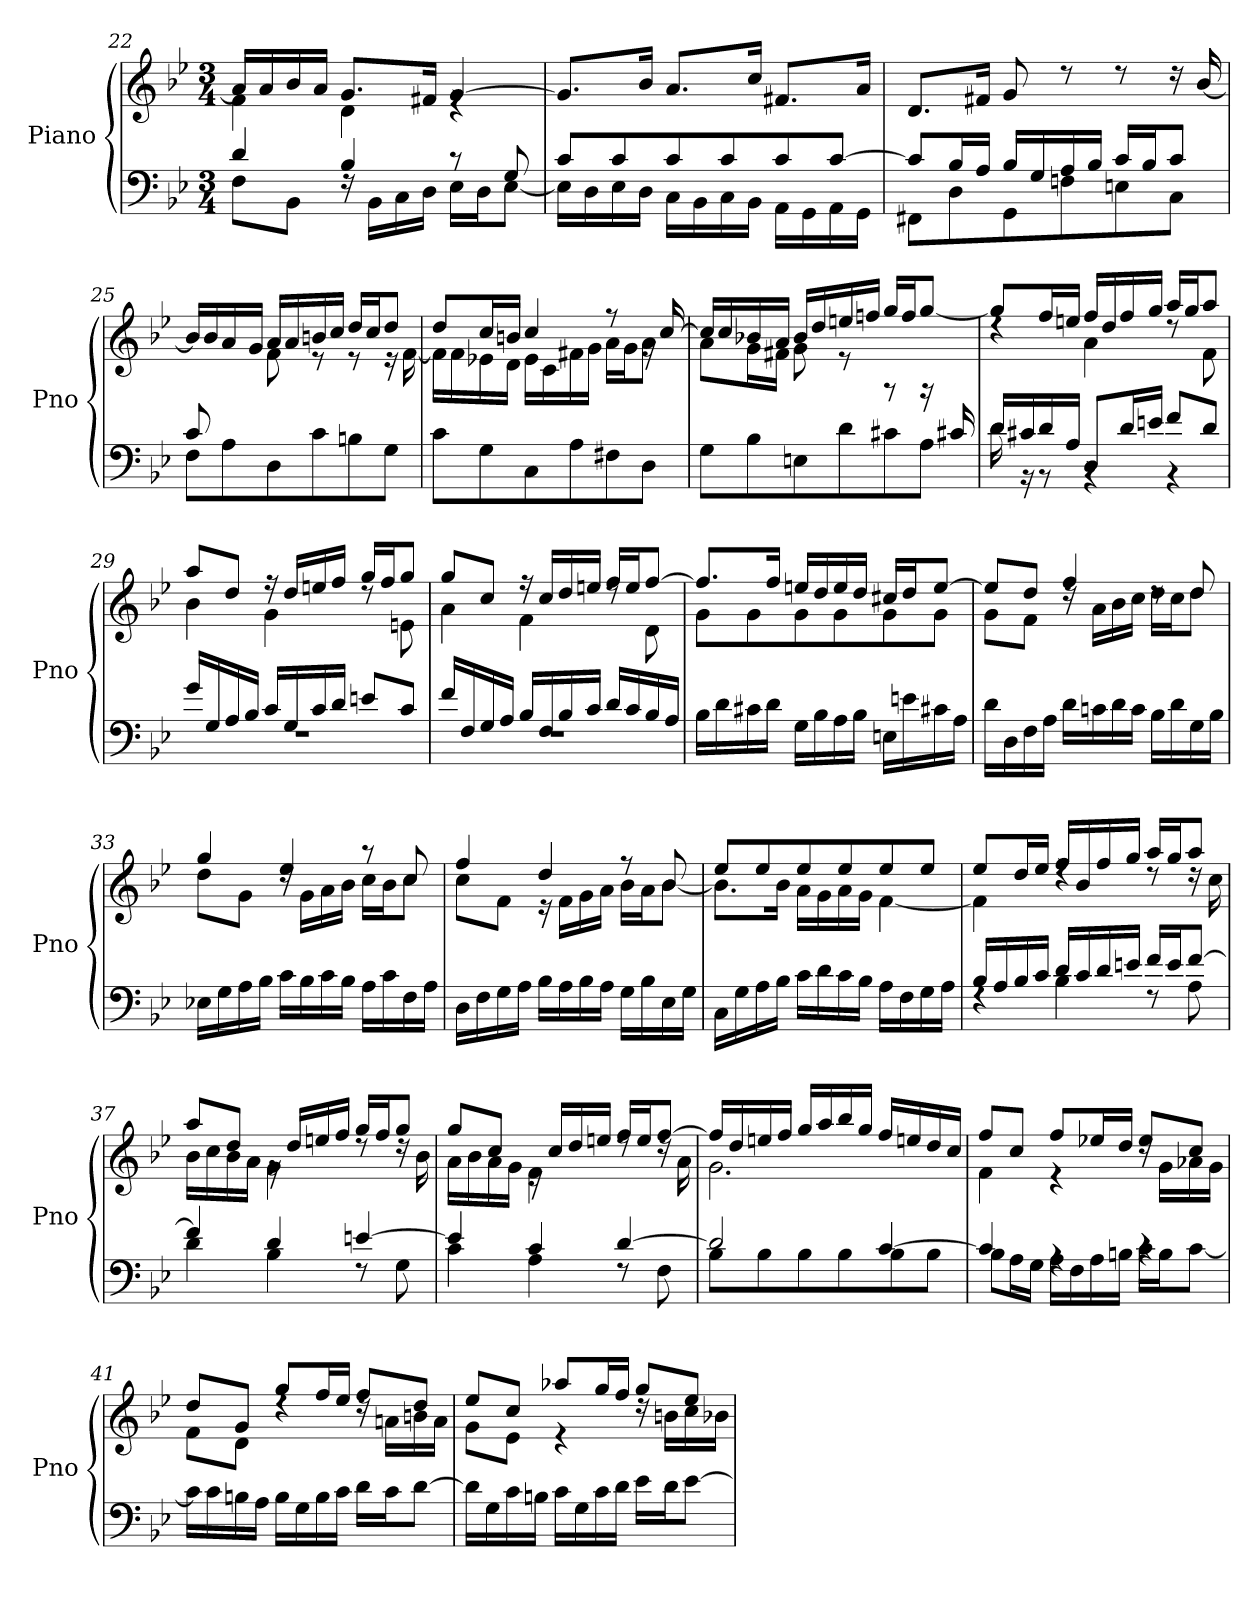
**kern	**kern
*part1	*part1
*staff2	*staff1
*I"Piano	*
*I'Pno	*
*clefF4	*clefG2
*k[b-e-]	*k[b-e-]
*M3/4	*M3/4
=22	=22
*^	*^
4d/	8F\L	16a/LL]	4f\
.	.	16a/	.
.	8BB-\J	16b-/	.
.	.	16a/JJ	.
4B-/	16rF	8.g/L	4d\
.	16BB-\LL	.	.
.	16C\	.	.
.	16D\JJ	16f#X/Jk	.
8r	16E-\LL	[4g/	4re
.	16D\J	.	.
8G/	[8E-\J	.	.
*	*	*v	*v
=23	=23	=23
8c/L	16E-\LL]	8.g/L]
.	16D\	.
8c/	16E-\	.
.	16D\JJ	16b-/Jk
8c/	16C\LL	8.a/L
.	16BB-\	.
8c/	16C\	.
.	16BB-\JJ	16cc/Jk
8c/	16AA\LL	8.f#X/L
.	16GG\	.
[8c/J	16AA\	.
.	16GG\JJ	16a/Jk
!!LO:LB:g=z
=24	=24	=24
8c/L]	8FF#X\L	8.d/L
16B-/L	8D\	.
16A/JJ	.	16f#X/Jk
16B-/LL	8GG\	8g/
16G/	.	.
16A/	8Fn\	8rdd
16B-/JJ	.	.
16c/LL	8En\	8rdd
16B-/J	.	.
8c/J	8C\J	16rdd
.	.	[16b-/
=25	=25	=25
*	*	*^
8c/L	8F\L	16b-/LL]	8ryy
.	.	16b-/	.
2ryy	8A\	16a/	16f\L
.	.	16g/JJ	16en\JJ
.	8D\	16a/LL	8f\
.	.	16a/	.
.	8c\	16bn/	8r
.	.	16cc/JJ	.
.	8Bn\	16dd/LL	8r
.	.	16cc/J	.
8ryy	8G\J	8dd/J	16r
.	.	.	[16f\
*v	*v	*	*
=26	=26	=26
8c\L	8dd/L	16f\LL]
.	.	16f\
8G\	16cc/L	16e-X\
.	16bn/JJ	16d\JJ
8C\	4cc/	16e-\LL
.	.	16c\
8A\	.	16f#X\
.	.	16g\JJ
8F#X\	8r	16a\LL
.	.	16g\J
8D\J	16rg	8a\J
.	[16cc/	.
!!LO:LB:g=z
=27	=27	=27
*^	*	*^
*	*^	*	*	*
2ryy	8G\L	2ryy	16cc/LL]	8a\L	2ryy
.	.	.	16cc/	.	.
.	8B-\	.	16b-X/	16g\L	.
.	.	.	16a/JJ	16f#X\JJ	.
.	8En\	.	16b-/LL	8g\	.
.	.	.	16dd/	.	.
.	8d\	.	16een/	8r	.
.	.	.	16ffn/JJ	.	.
4ryy	8c#X\	8rdd	16gg/LL	4ryy	4ryy
.	.	.	16ff/J	.	.
.	8A\J	16rdd	[8gg/J	.	.
.	.	16c#X/	.	.	.
*	*v	*v	*	*	*
*	*	*	*v	*v
=28	=28	=28	=28
16d/LL	16d\	8gg/L]	4rdd
16c#X/	16r	.	.
16d/	8r	16ff/L	.
16A/JJ	.	16een/JJ	.
8D/L	4rBB	16ff/LL	4a\
.	.	16dd/	.
16d/L	.	16ff/	.
16en/JJ	.	16gg/JJ	.
8f/L	4rBB	16aa/LL	8rdd
.	.	16gg/J	.
8d/J	.	8aa/J	8f\
=29	=29	=29	=29
16g/LL	2.rF	8aa/L	4b-\
16G/	.	.	.
16A/	.	8dd/J	.
16B-/JJ	.	.	.
16c/LL	.	16r	4g\
16G/	.	16dd/LL	.
16c/	.	16een/	.
16d/JJ	.	16ff/JJ	.
8en/L	.	16gg/LL	8rdd
.	.	16ff/J	.
8c/J	.	8gg/J	8en\
=30	=30	=30	=30
16f/LL	2.rF	8gg/L	4a\
16F/	.	.	.
16G/	.	8cc/J	.
16A/JJ	.	.	.
16B-/LL	.	16r	4f\
16F/	.	16cc/LL	.
16B-/	.	16dd/	.
16c/JJ	.	16een/JJ	.
16d/LL	.	16ff/LL	8rdd
16c/	.	16ee/J	.
16B-/	.	[8ff/J	8d\
16A/JJ	.	.	.
*v	*v	*	*
!!LO:LB:g=z	!!
=31	=31	=31
16B-\LL	8.ff/L]	8g\L
16d\	.	.
16c#X\	.	8g\
16d\JJ	16ff/Jk	.
16G\LL	16een/LL	8g\
16B-\	16dd/	.
16A\	16ee/	8g\
16B-\JJ	16dd/JJ	.
16En\LL	16cc#X/LL	8g\
16en\	16dd/J	.
16c#X\	[8ee/J	8g\J
16A\JJ	.	.
=32	=32	=32
16d\LL	8ee/L]	8g\L
16D\	.	.
16F\	8dd/J	8f\J
16A\JJ	.	.
16d\LL	4ff/	16rdd
16cn\	.	16a\LL
16d\	.	16b-\
16c\JJ	.	16cc\JJ
16B-\LL	8rdd	16dd\LL
16d\	.	16cc\J
16G\	8dd/	8dd\J
16B-\JJ	.	.
=33	=33	=33
16E-X\LL	4gg/	8dd\L
16G\	.	.
16A\	.	8g\J
16B-\JJ	.	.
16c\LL	4ee-/	16rdd
16B-\	.	16g\LL
16c\	.	16a\
16B-\JJ	.	16b-\JJ
16A\LL	8r	16cc\LL
16c\	.	16b-\J
16F\	8cc/	8cc\J
16A\JJ	.	.
=34	=34	=34
16D\LL	4ff/	8cc\L
16F\	.	.
16G\	.	8f\J
16A\JJ	.	.
16B-\LL	4dd/	16r
16A\	.	16f\LL
16B-\	.	16g\
16A\JJ	.	16a\JJ
16G\LL	8r	16b-\LL
16B-\	.	16a\J
16E-\	8b-/	[8b-\J
16G\JJ	.	.
!!LO:LB:g=z	!!
=35	=35	=35
16C\LL	8ee-/L	8.b-\L]
16G\	.	.
16A\	8ee-/	.
16B-\JJ	.	16b-\Jk
16c\LL	8ee-/	16a\LL
16d\	.	16g\
16c\	8ee-/	16a\
16B-\JJ	.	16g\JJ
16A\LL	8ee-/	[4f\
16F\	.	.
16G\	8ee-/J	.
16A\JJ	.	.
=36	=36	=36
*^	*	*
16B-/LL	4rF	8ee-/L	4f\]
16A/	.	.	.
16B-/	.	16dd/L	.
16c/JJ	.	16ee-/JJ	.
16d/LL	4B-\	16ff/LL	4rdd
16c/	.	16b-/	.
16d/	.	16ff/	.
16en/JJ	.	16gg/JJ	.
16f/LL	8rF	16aa/LL	8rdd
16e/J	.	16gg/J	.
[8f/J	8A\	8aa/J	16rdd
.	.	.	16cc\
=37	=37	=37	=37
4f/]	4d\	8aa/L	16b-\LL
.	.	.	16cc\
.	.	8dd/J	16b-\
.	.	.	16a\JJ
4d/	4B-\	16rg	4g\
.	.	16dd/LL	.
.	.	16een/	.
.	.	16ff/JJ	.
[4en/	8rF	16gg/LL	8rdd
.	.	16ff/J	.
.	8G\	8gg/J	16rdd
.	.	.	16b-\
=38	=38	=38	=38
4e/]	4c\	8gg/L	16a\LL
.	.	.	16b-\
.	.	8cc/J	16a\
.	.	.	16g\JJ
4c/	4A\	16re	4f\
.	.	16cc/LL	.
.	.	16dd/	.
.	.	16een/JJ	.
[4d/	8rF	16ff/LL	8rdd
.	.	16ee/J	.
.	8F\	[8ff/J	16rdd
.	.	.	16a\
!!LO:LB:g=z	!!
=39	=39	=39	=39
2d/]	8B-\L	16ff/LL]	2.g\
.	.	16dd/	.
.	8B-\	16een/	.
.	.	16ff/JJ	.
.	8B-\	16gg/LL	.
.	.	16aa/	.
.	8B-\	16bb-/	.
.	.	16gg/JJ	.
[4c/	8B-\	16ff/LL	.
.	.	16een/	.
.	8B-\J	16dd/	.
.	.	16cc/JJ	.
=40	=40	=40	=40
4c/]	8B-\L	8ff/L	4f\
.	16A\L	8cc/J	.
.	16G\JJ	.	.
4rA	16A\LL	8ff/L	4r
.	16F\	.	.
.	16A\	16ee-X/L	.
.	16Bn\JJ	16dd/JJ	.
4rc	16c\LL	8ee-/L	16rdd
.	16B\J	.	16g\LL
.	[8c\J	8cc/J	16a-X\
.	.	.	16g\JJ
*v	*v	*	*
=41	=41	=41
16c\LL]	8dd/L	8f\L
16c\	.	.
16Bn\	8g/J	8d\J
16A\JJ	.	.
16B\LL	8gg/L	4rdd
16G\	.	.
16B\	16ff/L	.
16c\JJ	16ee-/JJ	.
16d\LL	8ff/L	16rdd
16c\J	.	16an\LL
[8d\J	8dd/J	16bn\
.	.	16a\JJ
!!LO:PB:g=z	!!
=42	=42	=42
16d\LL]	8ee-/L	8g\L
16G\	.	.
16c\	8cc/J	8e-\J
16Bn\JJ	.	.
16c\LL	8aa-X/L	4r
16G\	.	.
16c\	16gg/L	.
16d\JJ	16ff/JJ	.
16e-\LL	8gg/L	16rdd
16d\J	.	16bn\LL
[8e-\J	8ee-/J	16cc\
.	.	16b-X\JJ
*	*v	*v
=	=
*-	*-
